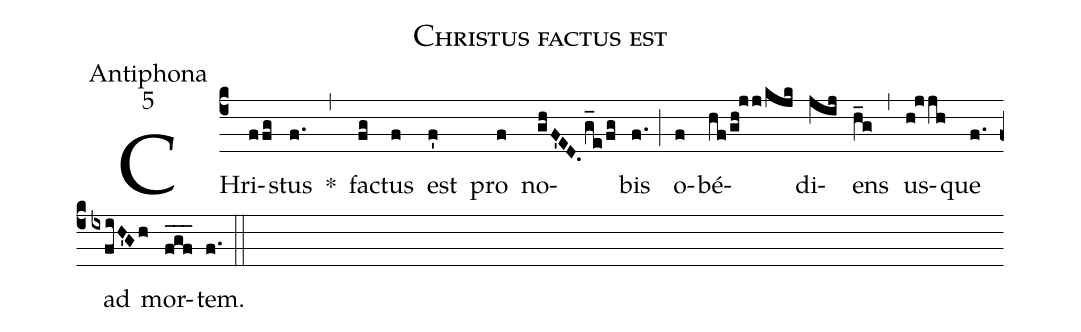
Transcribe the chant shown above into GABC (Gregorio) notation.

name:Christus factus est;
office-part:Antiphona;
mode:5;
%%
(c4) CHri(ffg)stus(f.) *(,) fa(fg)ctus(f) est(f') pro(f) no(ghF'ED./g_e/fg)bis(f.) (;)
o(f)bé(hf/gh!jj/kjk)di(jij)ens(h_g) (,) us(h!jjh)que(f.) ad(ixfiH'Gh) mor(fgf___)tem.(f.) (::Z)

%<sc>Mor</sc>(ixf!hhi)<sc>tem</sc>(g) au(gjj)tem(ixj.h!iw!jvIG'/hw!ivHG) cru(fv.ff)cis.(f_c) (,) (fg!hvGF./e!g'h//fhg/hggf.) (z0::c3) (Z)

%<sc>Pro</sc>(d)<sc>pter</sc>(d) quod(d) et(fe~) De(eh)us(h.) (,) ex(h)al(h)tá(h)vit(h) il(h)lum,(ihhe./hih___/ihhe.) (,) (hi!kv//lvKI'/jvHF.) (,) (h_g/ijh'___ jvIH'/jvIH'//hvGF.) (:)
%et(f) de(f!h'i)dit(i) il(i)li(ih/jki/hhf.) (,) no(hf/hhh)men(h.f!gwh!iv./hi/jhh/iih.) (;)
%quod(d) est(d) su(d)per(d) o(dfE'D)mne(ef) nó(fhG'F/hhh)men.(hhf.) (,) (gxg_f/gvED.fgED./fe/hv.hhhff//dfe/feed.) (::)
